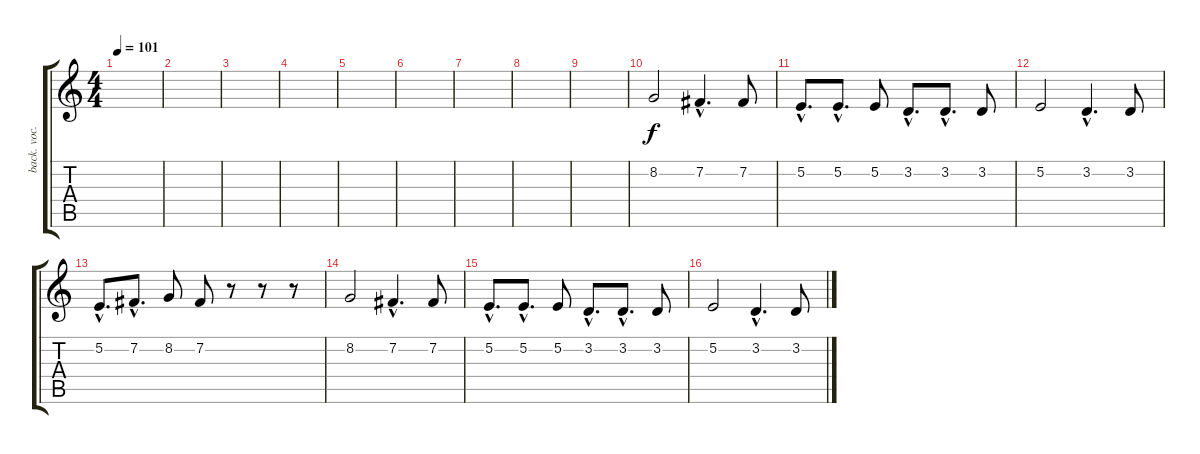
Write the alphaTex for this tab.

\track ("back. voc." "back. voc.") {instrument choiraahs}
\staff {score tabs}
\tuning (E4 B3 G3 D3 A2 E2) {hide}
\ts (4 4)
\tempo 101
\clef g2
\ks c
|
|
|
|
|
|
|
|
|
8.2.2 7.2{hac}.4{d} 7.2.8 |
5.2{hac}.8{d} 5.2{hac}.8{d} 5.2.8 3.2{hac}.8{d} 3.2{hac}.8{d} 3.2.8 |
5.2.2 3.2{hac}.4{d} 3.2.8 |
5.2{hac}.8{d} 7.2{hac}.8{d} 8.2.8 7.2.8 r.8 r.8 r.8 |
8.2.2 7.2{hac}.4{d} 7.2.8 |
5.2{hac}.8{d} 5.2{hac}.8{d} 5.2.8 3.2{hac}.8{d} 3.2{hac}.8{d} 3.2.8 |
5.2.2 3.2{hac}.4{d} 3.2.8
